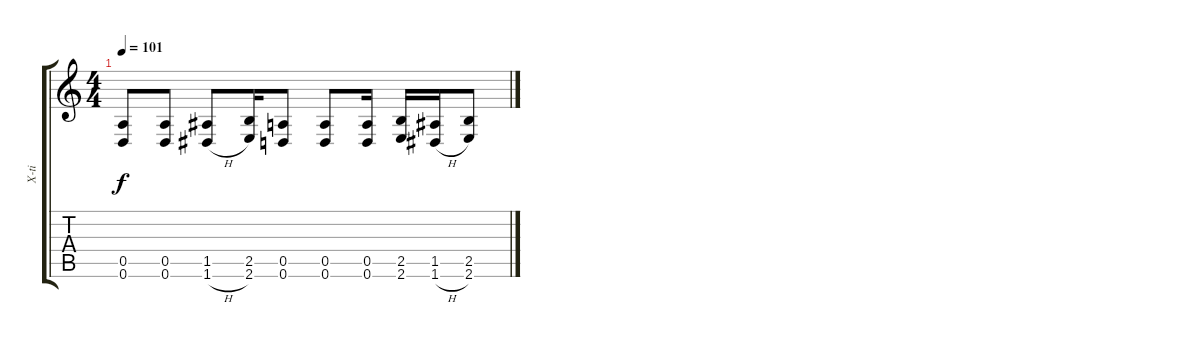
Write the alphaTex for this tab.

\track ("X-ti" "X-ti") {instrument distortionguitar}
\staff {score tabs}
\tuning (E4 B3 G3 D3 A2 D2) {hide}
\ts (4 4)
\tempo 101
\clef g2
\ks c
(0.5 0.6).8{dy f} (0.5 0.6).8 (1.5 1.6{h}).8 (2.5 2.6).16 (0.5 0.6).8 (0.5 0.6).8 (0.5 0.6).16 (2.5 2.6).16 (1.5 1.6{h}).16 (2.5 2.6).8
